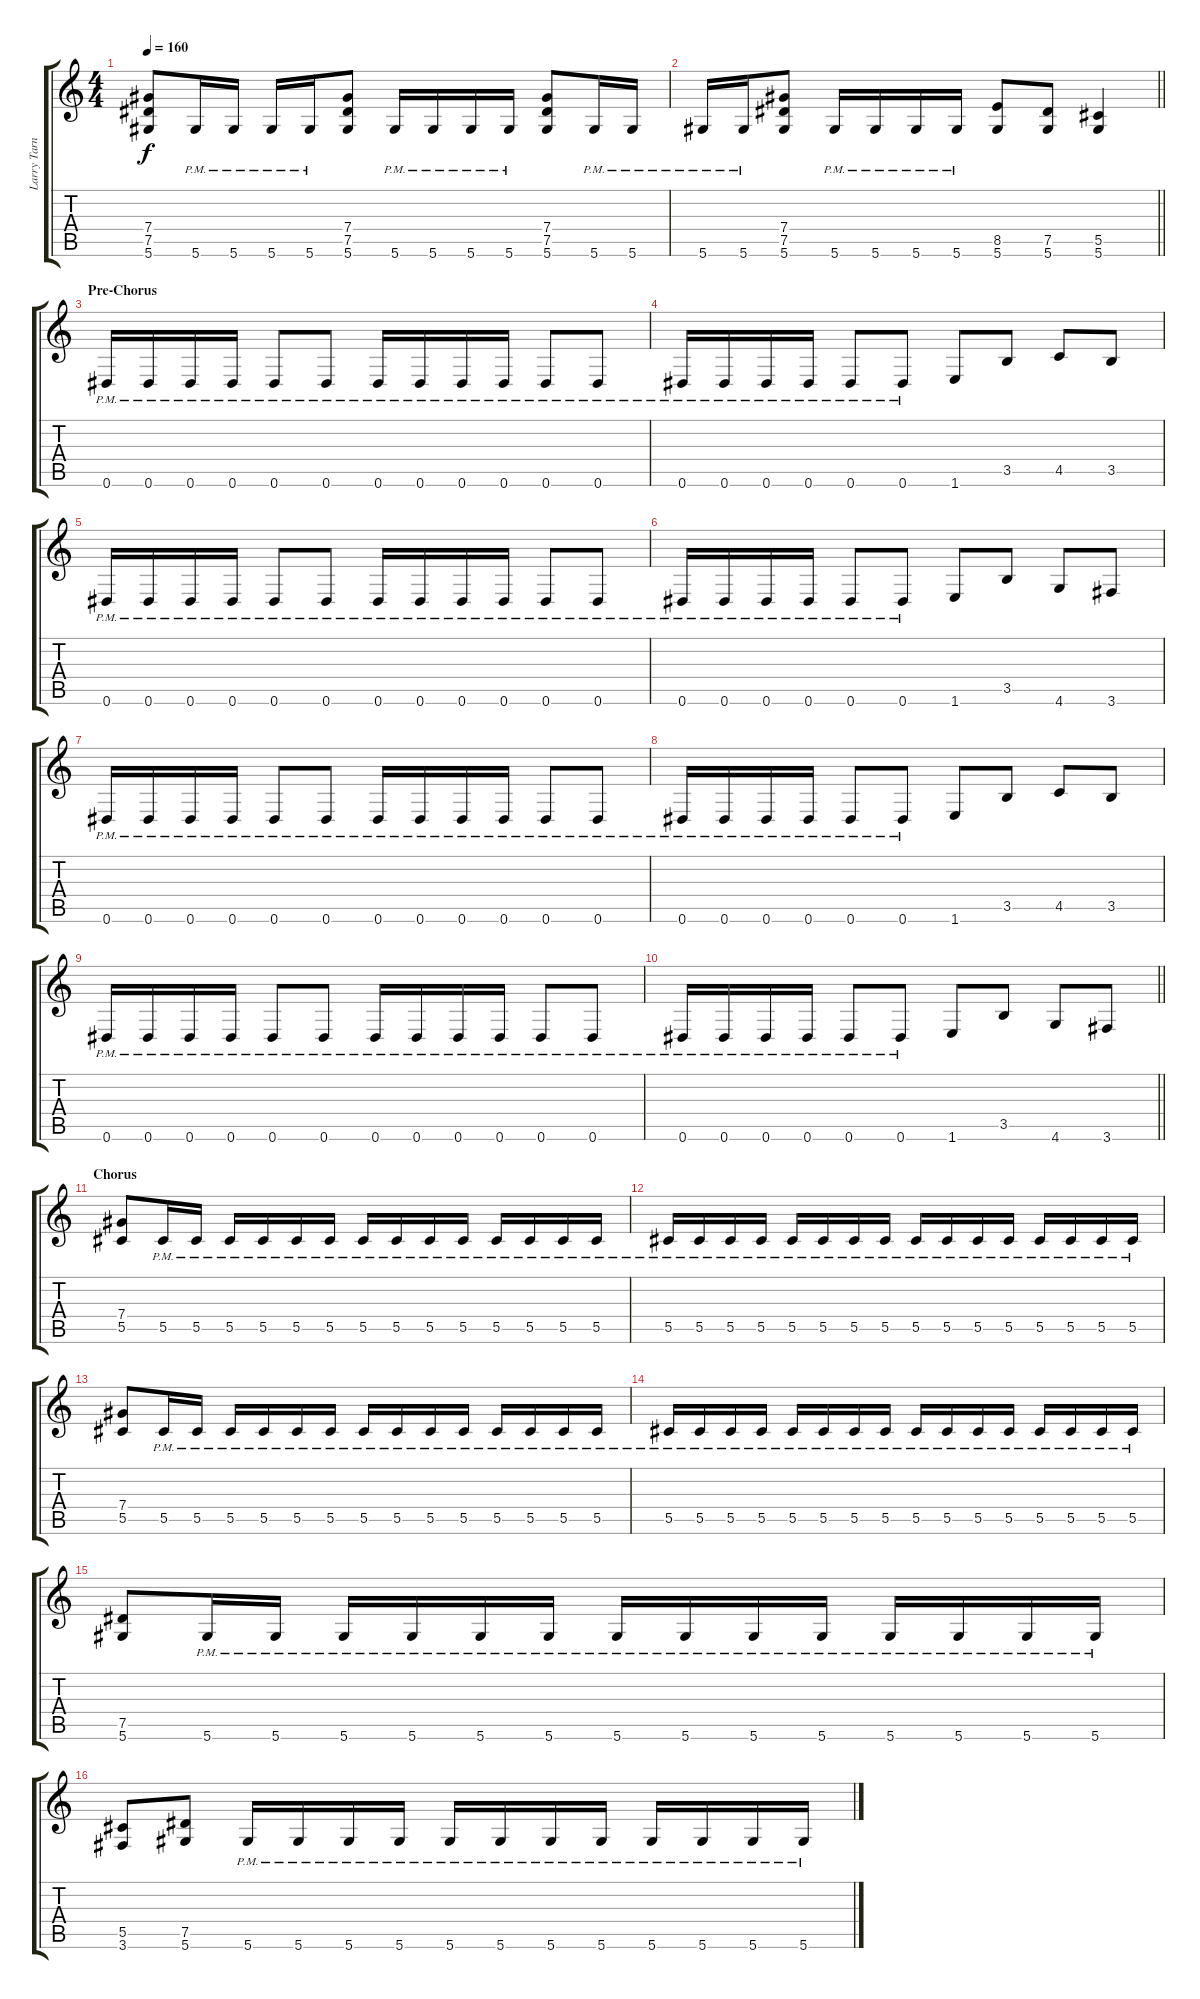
\track ("Larry Tarnowski" "Larry Tarn") {instrument distortionguitar}
\staff {score tabs}
\tuning (Eb4 Bb3 Gb3 Db3 Ab2 Eb2) {hide}
\ts (4 4)
\tempo 160
\clef g2
\ks c
(7.4 7.5 5.6).8{dy f} 5.6{pm}.16 5.6{pm}.16 5.6{pm}.16 5.6{pm}.16 (7.4 7.5 5.6).8 5.6{pm}.16 5.6{pm}.16 5.6{pm}.16 5.6{pm}.16 (7.4 7.5 5.6).8 5.6{pm}.16 5.6{pm}.16 |
\barLineRight lightlight
5.6{pm}.16 5.6{pm}.16 (7.4 7.5 5.6).8 5.6{pm}.16 5.6{pm}.16 5.6{pm}.16 5.6{pm}.16 (8.5 5.6).8 (7.5 5.6).8 (5.5 5.6).4 |
\section ("" "Pre-Chorus")
0.6{pm}.16 0.6{pm}.16 0.6{pm}.16 0.6{pm}.16 0.6{pm}.8 0.6{pm}.8 0.6{pm}.16 0.6{pm}.16 0.6{pm}.16 0.6{pm}.16 0.6{pm}.8 0.6{pm}.8 |
0.6{pm}.16 0.6{pm}.16 0.6{pm}.16 0.6{pm}.16 0.6{pm}.8 0.6{pm}.8 1.6.8 3.5.8 4.5.8 3.5.8 |
0.6{pm}.16 0.6{pm}.16 0.6{pm}.16 0.6{pm}.16 0.6{pm}.8 0.6{pm}.8 0.6{pm}.16 0.6{pm}.16 0.6{pm}.16 0.6{pm}.16 0.6{pm}.8 0.6{pm}.8 |
0.6{pm}.16 0.6{pm}.16 0.6{pm}.16 0.6{pm}.16 0.6{pm}.8 0.6{pm}.8 1.6.8 3.5.8 4.6.8 3.6.8 |
0.6{pm}.16 0.6{pm}.16 0.6{pm}.16 0.6{pm}.16 0.6{pm}.8 0.6{pm}.8 0.6{pm}.16 0.6{pm}.16 0.6{pm}.16 0.6{pm}.16 0.6{pm}.8 0.6{pm}.8 |
0.6{pm}.16 0.6{pm}.16 0.6{pm}.16 0.6{pm}.16 0.6{pm}.8 0.6{pm}.8 1.6.8 3.5.8 4.5.8 3.5.8 |
0.6{pm}.16 0.6{pm}.16 0.6{pm}.16 0.6{pm}.16 0.6{pm}.8 0.6{pm}.8 0.6{pm}.16 0.6{pm}.16 0.6{pm}.16 0.6{pm}.16 0.6{pm}.8 0.6{pm}.8 |
\barLineRight lightlight
0.6{pm}.16 0.6{pm}.16 0.6{pm}.16 0.6{pm}.16 0.6{pm}.8 0.6{pm}.8 1.6.8 3.5.8 4.6.8 3.6.8 |
\section ("" "Chorus")
(7.4 5.5).8 5.5{pm}.16 5.5{pm}.16 5.5{pm}.16 5.5{pm}.16 5.5{pm}.16 5.5{pm}.16 5.5{pm}.16 5.5{pm}.16 5.5{pm}.16 5.5{pm}.16 5.5{pm}.16 5.5{pm}.16 5.5{pm}.16 5.5{pm}.16 |
5.5{pm}.16 5.5{pm}.16 5.5{pm}.16 5.5{pm}.16 5.5{pm}.16 5.5{pm}.16 5.5{pm}.16 5.5{pm}.16 5.5{pm}.16 5.5{pm}.16 5.5{pm}.16 5.5{pm}.16 5.5{pm}.16 5.5{pm}.16 5.5{pm}.16 5.5{pm}.16 |
(7.4 5.5).8 5.5{pm}.16 5.5{pm}.16 5.5{pm}.16 5.5{pm}.16 5.5{pm}.16 5.5{pm}.16 5.5{pm}.16 5.5{pm}.16 5.5{pm}.16 5.5{pm}.16 5.5{pm}.16 5.5{pm}.16 5.5{pm}.16 5.5{pm}.16 |
5.5{pm}.16 5.5{pm}.16 5.5{pm}.16 5.5{pm}.16 5.5{pm}.16 5.5{pm}.16 5.5{pm}.16 5.5{pm}.16 5.5{pm}.16 5.5{pm}.16 5.5{pm}.16 5.5{pm}.16 5.5{pm}.16 5.5{pm}.16 5.5{pm}.16 5.5{pm}.16 |
(7.5 5.6).8 5.6{pm}.16 5.6{pm}.16 5.6{pm}.16 5.6{pm}.16 5.6{pm}.16 5.6{pm}.16 5.6{pm}.16 5.6{pm}.16 5.6{pm}.16 5.6{pm}.16 5.6{pm}.16 5.6{pm}.16 5.6{pm}.16 5.6{pm}.16 |
(5.5 3.6).8 (7.5 5.6).8 5.6{pm}.16 5.6{pm}.16 5.6{pm}.16 5.6{pm}.16 5.6{pm}.16 5.6{pm}.16 5.6{pm}.16 5.6{pm}.16 5.6{pm}.16 5.6{pm}.16 5.6{pm}.16 5.6{pm}.16
